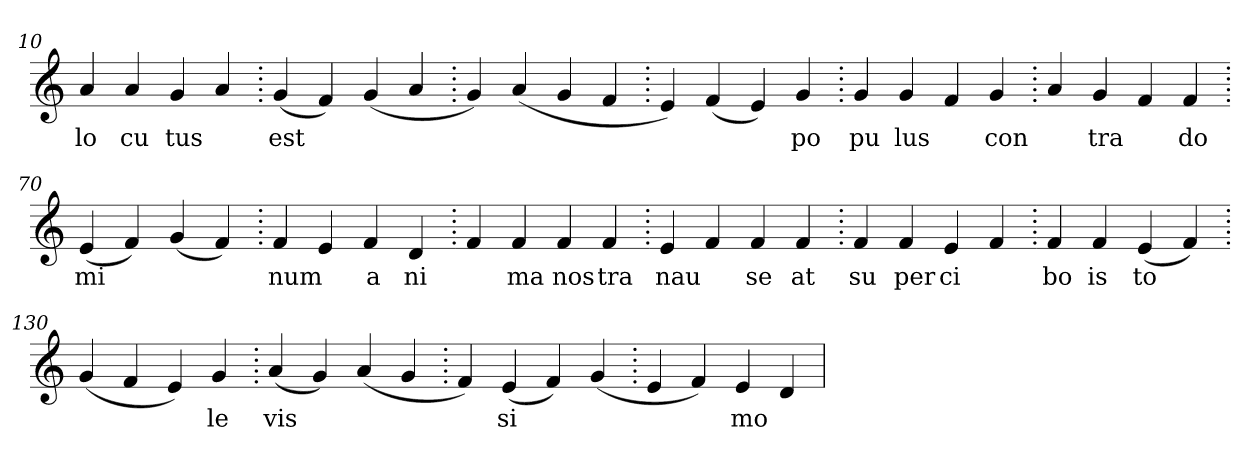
**kern	**text
*part1	*part1
*staff1	*staff1
*clefG2	*
=10.	=10.
4a	lo
4a	cu
4g	tus
4a	.
=20.	=20.
(>4g	est
4f)	.
(>4g	.
4a	.
=30.	=30.
4g)	.
(>4a	.
4g	.
4f	.
=40.	=40.
4e)	.
(>4f	.
4e)	.
4g	po
=50.	=50.
4g	pu
4g	lus
4f	.
4g	con
=60.	=60.
4a	.
4g	tra
4f	.
4f	do
=70.	=70.
(>4e	mi
4f)	.
(>4g	.
4f)	.
=80.	=80.
4f	num
4e	.
4f	a
4d	ni
=90.	=90.
4f	.
4f	ma
4f	nos
4f	tra
=100.	=100.
4e	nau
4f	.
4f	se
4f	at
=110.	=110.
4f	su
4f	per
4e	ci
4f	.
=120.	=120.
4f	bo
4f	is
(>4e	to
4f)	.
=130.	=130.
(>4g	.
4f	.
4e)	.
4g	le
=140.	=140.
(>4a	vis
4g)	.
(>4a	.
4g	.
=150.	=150.
4f)	.
(>4e	si
4f)	.
(>4g	.
=160.	=160.
4e	.
4f)	.
4e	mo
4d	.
=	=
*-	*-
